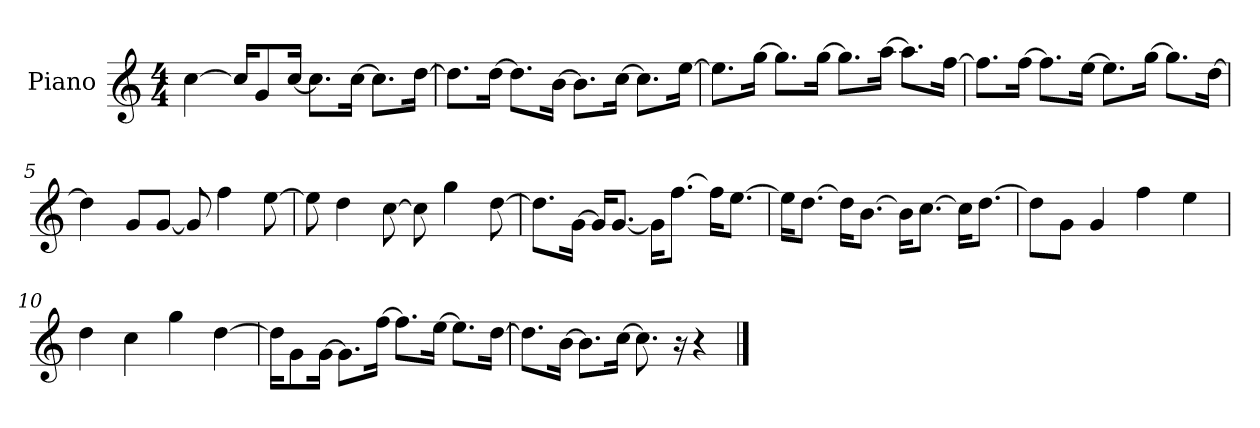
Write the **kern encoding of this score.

**kern
*part1
*staff1
*I"Piano
*I'P-no
*clefG2
*k[]
*M4/4
*MM90
=1
[4cc\
16cc/KL]
8g/
[16cc/Jk
8.cc\L]
[16cc\Jk
8.cc\L]
[16dd\Jk
=2
8.dd\L]
[16dd\Jk
8.dd\L]
[16b\Jk
8.b\L]
[16cc\Jk
8.cc\L]
[16ee\Jk
=3
8.ee\L]
[16gg\Jk
8.gg\L]
[16gg\Jk
8.gg\L]
[16aa\Jk
8.aa\L]
[16ff\Jk
=4
8.ff\L]
[16ff\Jk
8.ff\L]
[16ee\Jk
8.ee\L]
[16gg\Jk
8.gg\L]
[16dd\Jk
!!LO:LB:g=z
=5
4dd\]
8g/L
[8g/J
8g/]
4ff\
[8ee\
=6
8ee\]
4dd\
[8cc\
8cc\]
4gg\
[8dd\
=7
8.dd\L]
[16g\Jk
16g/KL]
[8.g/J
16g\KL]
[8.ff\J
16ff\KL]
[8.ee\J
=8
16ee\KL]
[8.dd\J
16dd\KL]
[8.b\J
16b\KL]
[8.cc\J
16cc\KL]
[8.dd\J
=9
8dd\L]
8g\J
4g/
4ff\
4ee\
=10
4dd\
4cc\
4gg\
[4dd\
!!LO:LB:g=z
=11
16dd\KL]
8g\
[16g\Jk
8.g\L]
[16ff\Jk
8.ff\L]
[16ee\Jk
8.ee\L]
[16dd\Jk
=12
8.dd\L]
[16b\Jk
8.b\L]
[16cc\Jk
8.cc\]
16r
4r
==
*-
